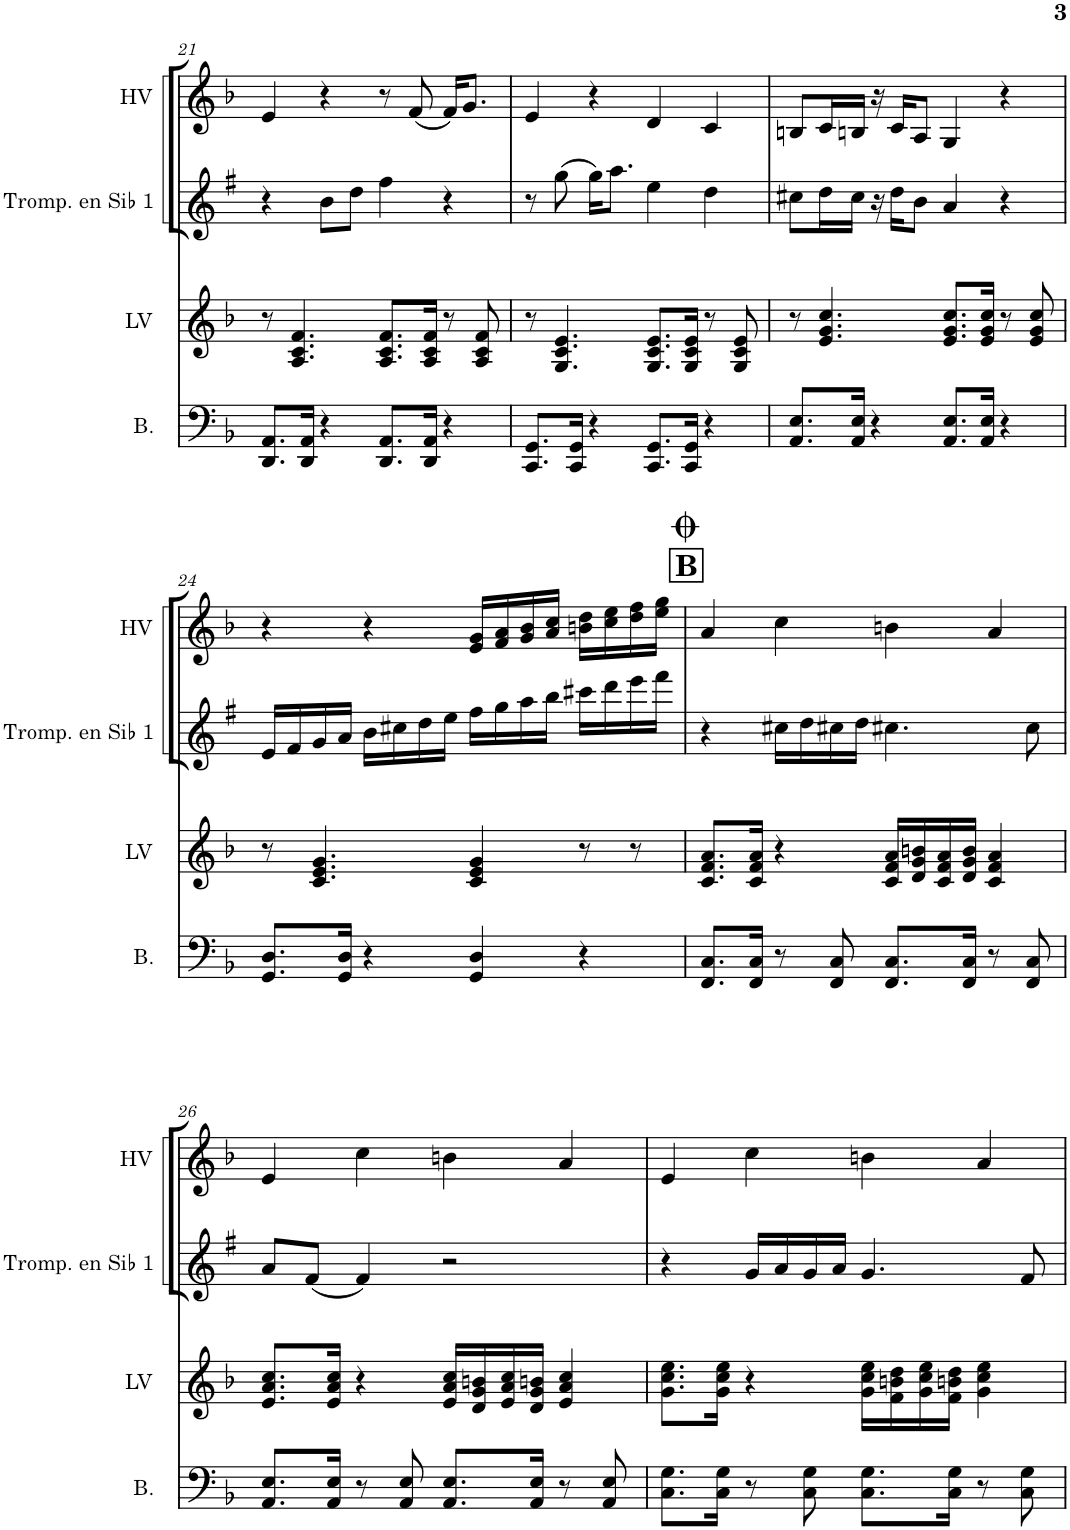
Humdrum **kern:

**kern	**kern	**kern	**kern
*part4	*part3	*part2	*part1
*staff4	*staff3	*staff2	*staff1
*I"Bass	*I"Low Voice	*I"Trompette en Sib 1	*I"High Voice
*I'B.	*I'LV	*I'Tromp. en Sib 1	*I'HV
!!LO:PB:g=z
*clefF4	*clefG2	*clefG2	*clefG2
*	*Trd8c14	*Trd1c2	*Trd1c2
*k[b-]	*k[b-]	*k[f#]	*k[b-]
*M4/4	*M4/4	*M4/4	*M4/4
=21	=21	=21	=21
8.DD/ 8.AA/L	8r	4r	4e/
.	4.A/ 4.c/ 4.f/	.	.
16DD/ 16AA/Jk	.	.	.
4r	.	8b\L	4r
.	.	8dd\J	.
8.DD/ 8.AA/L	8.A/ 8.c/ 8.f/L	4ff#\	8r
.	.	.	(8f/
16DD/ 16AA/Jk	16A/ 16c/ 16f/Jk	.	.
4r	8r	4r	16f/KL)
.	.	.	8.g/J
.	8A/ 8c/ 8f/	.	.
=22	=22	=22	=22
8.CC/ 8.GG/L	8r	8r	4e/
.	4.G/ 4.c/ 4.e/	(8gg\	.
16CC/ 16GG/Jk	.	.	.
4r	.	16gg\KL)	4r
.	.	8.aa\J	.
8.CC/ 8.GG/L	8.G/ 8.c/ 8.e/L	4ee\	4d/
16CC/ 16GG/Jk	16G/ 16c/ 16e/Jk	.	.
4r	8r	4dd\	4c/
.	8G/ 8c/ 8e/	.	.
=23	=23	=23	=23
8.AA/ 8.E/L	8r	8cc#X\L	8Bn/L
.	4.e/ 4.g/ 4.cc/	16dd\L	16c/L
16AA/ 16E/Jk	.	16cc#\JJ	16Bn/JJ
4r	.	16r	16r
.	.	16dd\KL	16c/KL
.	.	8b\J	8A/J
8.AA/ 8.E/L	8.e/ 8.g/ 8.cc/L	4a/	4G/
16AA/ 16E/Jk	16e/ 16g/ 16cc/Jk	.	.
4r	8r	4r	4r
.	8e/ 8g/ 8cc/	.	.
!!LO:LB:g=z
=24	=24	=24	=24
8.GG/ 8.D/L	8r	16e/LL	4r
.	.	16f#/	.
.	4.c/ 4.e/ 4.g/	16g/	.
16GG/ 16D/Jk	.	16a/JJ	.
4r	.	16b\LL	4r
.	.	16cc#X\	.
.	.	16dd\	.
.	.	16ee\JJ	.
4GG/ 4D/	4c/ 4e/ 4g/	16ff#\LL	16e/ 16g/LL
.	.	16gg\	16f/ 16a/
.	.	16aa\	16g/ 16b-/
.	.	16bb\JJ	16a/ 16cc/JJ
4r	8r	16ccc#X\LL	16bn\ 16dd\LL
.	.	16ddd\	16cc\ 16ee\
.	8r	16eee\	16dd\ 16ff\
.	.	16fff#\JJ	16ee\ 16gg\JJ
!!LO:REH:place=s1:a:B:cj:fs=14:t=B
=25	=25	=25	=25
8.FF/ 8.C/L	8.c/ 8.f/ 8.a/L	4r	4a/
16FF/ 16C/Jk	16c/ 16f/ 16a/Jk	.	.
8r	4r	16cc#X\LL	4cc\
.	.	16dd\	.
8FF/ 8C/	.	16cc#X\	.
.	.	16dd\JJ	.
8.FF/ 8.C/L	16c/ 16f/ 16a/LL	4.cc#X\	4bn\
.	16d/ 16g/ 16bn/	.	.
.	16c/ 16f/ 16a/	.	.
16FF/ 16C/Jk	16d/ 16g/ 16b/JJ	.	.
8r	4c/ 4f/ 4a/	.	4a/
8FF/ 8C/	.	8cc#\	.
!!LO:LB:g=z
=26	=26	=26	=26
8.AA/ 8.E/L	8.e/ 8.a/ 8.cc/L	8a/L	4e/
.	.	(8f#/J	.
16AA/ 16E/Jk	16e/ 16a/ 16cc/Jk	.	.
8r	4r	4f#/)	4cc\
8AA/ 8E/	.	.	.
8.AA/ 8.E/L	16e/ 16a/ 16cc/LL	2r	4bn\
.	16d/ 16g/ 16bn/	.	.
.	16e/ 16a/ 16cc/	.	.
16AA/ 16E/Jk	16d/ 16g/ 16bn/JJ	.	.
8r	4e/ 4a/ 4cc/	.	4a/
8AA/ 8E/	.	.	.
=27	=27	=27	=27
8.C\ 8.G\L	8.g\ 8.cc\ 8.ee\L	4r	4e/
16C\ 16G\Jk	16g\ 16cc\ 16ee\Jk	.	.
8r	4r	16g/LL	4cc\
.	.	16a/	.
8C\ 8G\	.	16g/	.
.	.	16a/JJ	.
8.C\ 8.G\L	16g\ 16cc\ 16ee\LL	4.g/	4bn\
.	16f\ 16bn\ 16dd\	.	.
.	16g\ 16cc\ 16ee\	.	.
16C\ 16G\Jk	16f\ 16bn\ 16dd\JJ	.	.
8r	4g\ 4cc\ 4ee\	.	4a/
8C\ 8G\	.	8f#/	.
=	=	=	=
*-	*-	*-	*-
